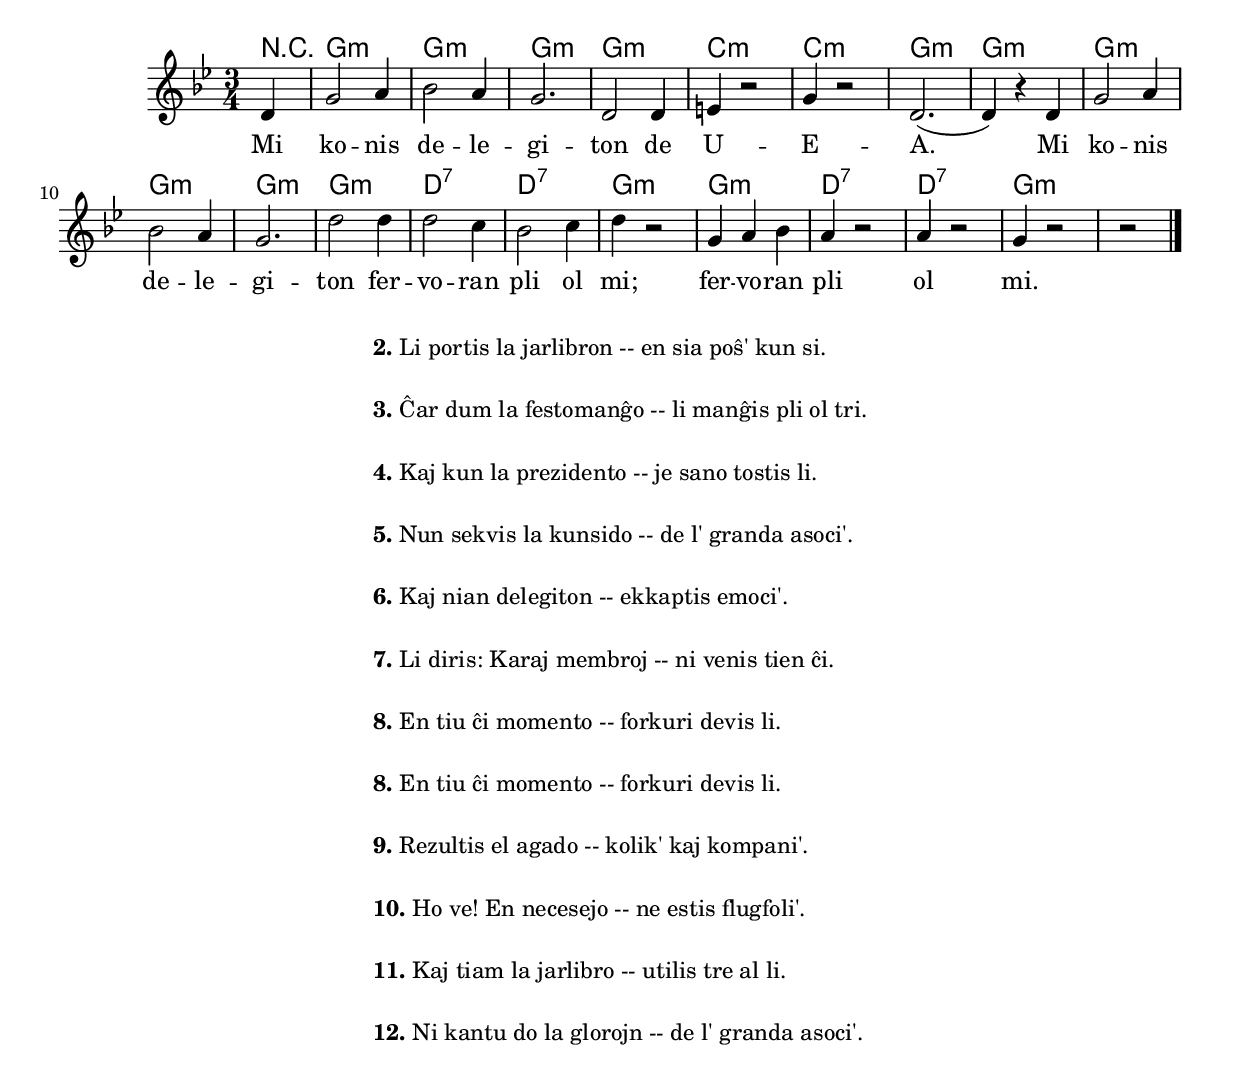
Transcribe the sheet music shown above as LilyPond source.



\score {
	\header {
	title = "La glorkanto de UEA"
	subsubtitle = "Verkinto: nekonata"
	}
	
	\transpose c c' {
	<<\chords {
		  r4 g2.:m g:m g:m g:m c:m  c:m  g:m  g:m  g:m  g:m  g:m  g:m  d:7 d:7  g:m  g:m d:7 d:7  g:m
                               } % chords
	\relative {
		\time 3/4
		\key g \minor
		\partial 4
	\autoBeamOff
	d4 g2 a4 bes2 a4 g2. d2 d4 e r2 g4 r2 d2.( d4) r d g2 a4 bes2 a4 g2. d'2 d4 d2 c4 bes2 c4 d r2 g,4 a bes  a4 r2 a4 r2 g4 r2 r2 
       \bar "|." 
	\autoBeamOn
	} % relative
	\addlyrics {
Mi ko -- nis de -- le -- gi -- ton de U -- E -- A.
Mi ko -- nis de -- le -- gi -- ton fer -- vo -- ran pli ol mi;
fer -- vo -- ran pli ol mi.
	} %addlyrics
>>
	} % transpose
} % score


\markup {
  \fill-line {
    % \hspace #0.1 % moves the column off the left margin;
     % can be removed if space on the page is tight
     \column {
      \line { \bold "2."
        \column {
		"Li portis la jarlibron -- en sia poŝ' kun si."
           } % column
      } % line
	  \combine \null \vspace #0.05 % adds vertical spacing between verses
      \line { \bold "3."
        \column {
		"Ĉar dum la festomanĝo -- li manĝis pli ol tri."
        } % column
      } % line
      \combine \null \vspace #0.05 % adds vertical spacing between verses
      \line { \bold "4."
        \column {
		"Kaj kun la prezidento -- je sano tostis li."
        } % column
      } % line
      \combine \null \vspace #0.05 % adds vertical spacing between verses
      \line { \bold "5."
        \column {
		"Nun sekvis la kunsido -- de l' granda asoci'."
        } % column
      } % line     
    \combine \null \vspace #0.05 % adds vertical spacing between verses
      \line { \bold "6."
        \column {
		"Kaj nian delegiton -- ekkaptis emoci'."
        } % column
      } % line     
    \combine \null \vspace #0.1 % adds vertical spacing between verses
      \line { \bold "7."
        \column {
		"Li diris: Karaj membroj -- ni venis tien ĉi."
        } % column
      } % line     
    \combine \null \vspace #0.1 % adds vertical spacing between verses
      \line { \bold "8."
        \column {
		"En tiu ĉi momento -- forkuri devis li."
        } % column
      } % line     
    \combine \null \vspace #0.1 % adds vertical spacing between verses
      \line { \bold "8."
        \column {
		"En tiu ĉi momento -- forkuri devis li."
        } % column
      } % line     
    \combine \null \vspace #0.1 % adds vertical spacing between verses
      \line { \bold "9."
        \column {
		"Rezultis el agado -- kolik' kaj kompani'."
        } % column
      } % line     
     \combine \null \vspace #0.1 % adds vertical spacing between verses
      \line { \bold "10."
        \column {
		"Ho ve! En necesejo -- ne estis flugfoli'."
        } % column
      } % line     
   \combine \null \vspace #0.1 % adds vertical spacing between verses
      \line { \bold "11."
        \column {
		"Kaj tiam la jarlibro -- utilis tre al li."
        } % column
      } % line     
    \combine \null \vspace #0.1 % adds vertical spacing between verses
      \line { \bold "12."
        \column {
		"Ni kantu do la glorojn -- de l' granda asoci'."
                " "
                " "
        } % column
      } % line   
      } %column
    } % fill-line
} % markup	